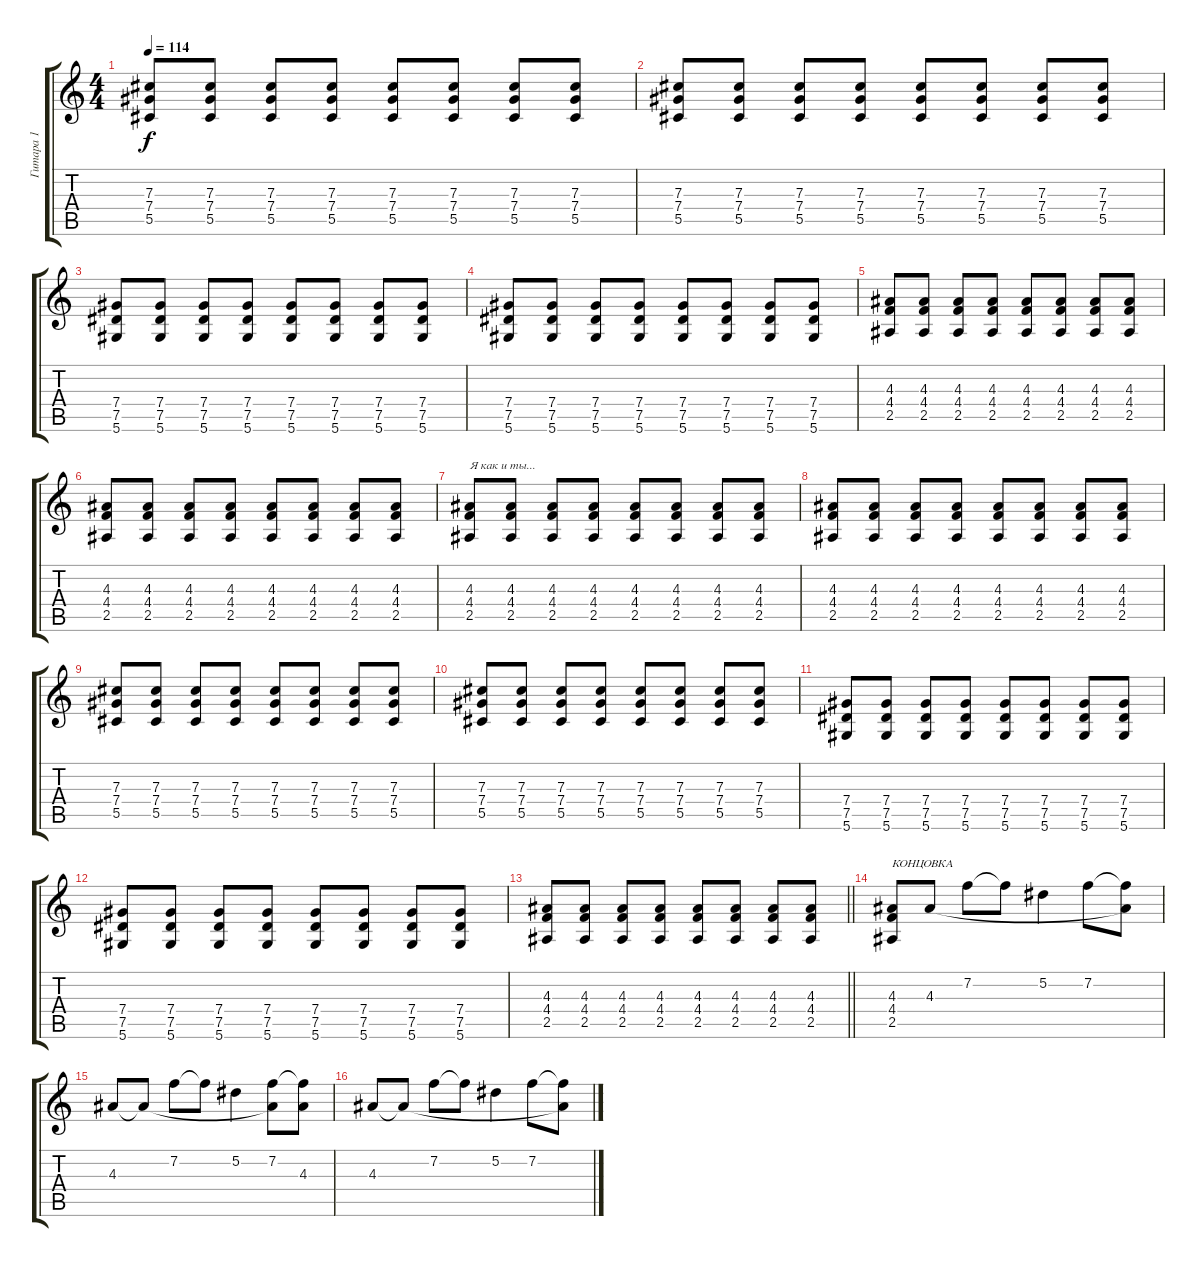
\track ("Гитара 1" "Гитара 1") {instrument electricguitarjazz}
\staff {score tabs}
\tuning (Eb4 Bb3 Gb3 Db3 Ab2 Eb2) {hide}
\ts (4 4)
\tempo 114
\clef g2
\ks c
(7.3 7.4 5.5).8{dy f} (7.3 7.4 5.5).8 (7.3 7.4 5.5).8 (7.3 7.4 5.5).8 (7.3 7.4 5.5).8 (7.3 7.4 5.5).8 (7.3 7.4 5.5).8 (7.3 7.4 5.5).8 |
(7.3 7.4 5.5).8 (7.3 7.4 5.5).8 (7.3 7.4 5.5).8 (7.3 7.4 5.5).8 (7.3 7.4 5.5).8 (7.3 7.4 5.5).8 (7.3 7.4 5.5).8 (7.3 7.4 5.5).8 |
(7.4 7.5 5.6).8 (7.4 7.5 5.6).8 (7.4 7.5 5.6).8 (7.4 7.5 5.6).8 (7.4 7.5 5.6).8 (7.4 7.5 5.6).8 (7.4 7.5 5.6).8 (7.4 7.5 5.6).8 |
(7.4 7.5 5.6).8 (7.4 7.5 5.6).8 (7.4 7.5 5.6).8 (7.4 7.5 5.6).8 (7.4 7.5 5.6).8 (7.4 7.5 5.6).8 (7.4 7.5 5.6).8 (7.4 7.5 5.6).8 |
(4.3 4.4 2.5).8 (4.3 4.4 2.5).8 (4.3 4.4 2.5).8 (4.3 4.4 2.5).8 (4.3 4.4 2.5).8 (4.3 4.4 2.5).8 (4.3 4.4 2.5).8 (4.3 4.4 2.5).8 |
(4.3 4.4 2.5).8 (4.3 4.4 2.5).8 (4.3 4.4 2.5).8 (4.3 4.4 2.5).8 (4.3 4.4 2.5).8 (4.3 4.4 2.5).8 (4.3 4.4 2.5).8 (4.3 4.4 2.5).8 |
(4.3 4.4 2.5).8{txt "Я как и ты..."} (4.3 4.4 2.5).8 (4.3 4.4 2.5).8 (4.3 4.4 2.5).8 (4.3 4.4 2.5).8 (4.3 4.4 2.5).8 (4.3 4.4 2.5).8 (4.3 4.4 2.5).8 |
(4.3 4.4 2.5).8 (4.3 4.4 2.5).8 (4.3 4.4 2.5).8 (4.3 4.4 2.5).8 (4.3 4.4 2.5).8 (4.3 4.4 2.5).8 (4.3 4.4 2.5).8 (4.3 4.4 2.5).8 |
(7.3 7.4 5.5).8 (7.3 7.4 5.5).8 (7.3 7.4 5.5).8 (7.3 7.4 5.5).8 (7.3 7.4 5.5).8 (7.3 7.4 5.5).8 (7.3 7.4 5.5).8 (7.3 7.4 5.5).8 |
(7.3 7.4 5.5).8 (7.3 7.4 5.5).8 (7.3 7.4 5.5).8 (7.3 7.4 5.5).8 (7.3 7.4 5.5).8 (7.3 7.4 5.5).8 (7.3 7.4 5.5).8 (7.3 7.4 5.5).8 |
(7.4 7.5 5.6).8 (7.4 7.5 5.6).8 (7.4 7.5 5.6).8 (7.4 7.5 5.6).8 (7.4 7.5 5.6).8 (7.4 7.5 5.6).8 (7.4 7.5 5.6).8 (7.4 7.5 5.6).8 |
(7.4 7.5 5.6).8 (7.4 7.5 5.6).8 (7.4 7.5 5.6).8 (7.4 7.5 5.6).8 (7.4 7.5 5.6).8 (7.4 7.5 5.6).8 (7.4 7.5 5.6).8 (7.4 7.5 5.6).8 |
\barLineRight lightlight
(4.3 4.4 2.5).8 (4.3 4.4 2.5).8 (4.3 4.4 2.5).8 (4.3 4.4 2.5).8 (4.3 4.4 2.5).8 (4.3 4.4 2.5).8 (4.3 4.4 2.5).8 (4.3 4.4 2.5).8 |
(4.3 4.4 2.5).8{txt "КОНЦОВКА"} 4.3.8 7.2.8 7.2{t}.8 5.2.4 7.2.8 (7.2{t} 4.3{t}).8 |
4.3.8 4.3{t}.8 7.2.8 7.2{t}.8 5.2.4 (7.2 4.3{t}).8 (7.2{t} 4.3).8 |
4.3.8 4.3{t}.8 7.2.8 7.2{t}.8 5.2.4 7.2.8 (7.2{t} 4.3{t}).8
